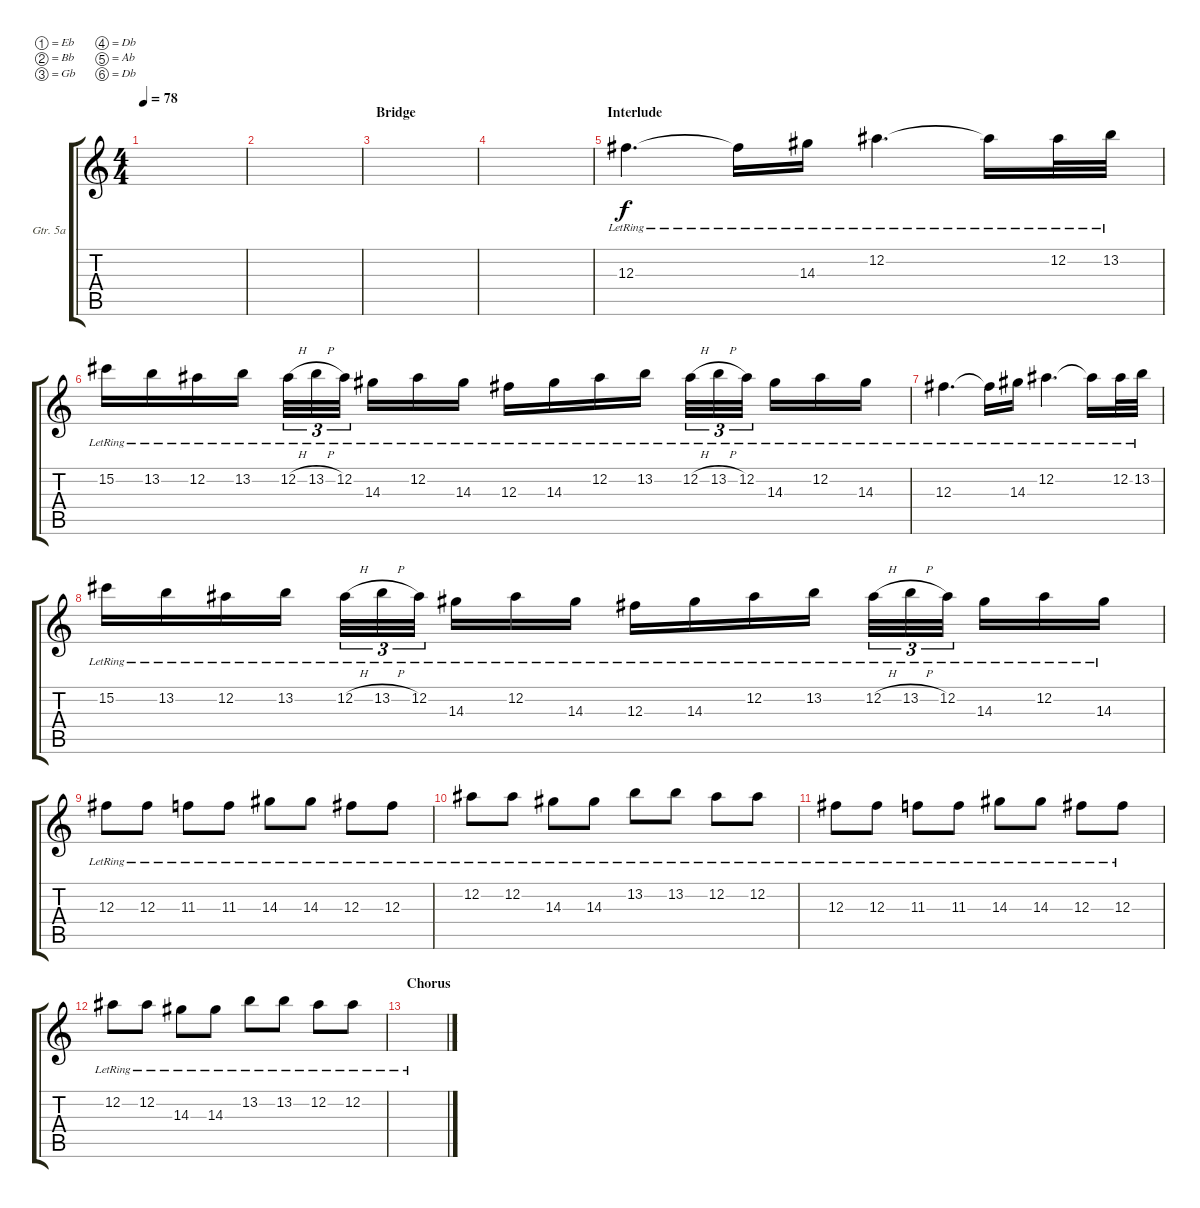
\defaultSystemsLayout 4
\bracketExtendMode groupsimilarinstruments
\firstSystemTrackNameOrientation horizontal
\otherSystemsTrackNameOrientation horizontal
\track ("Electric Guitar" "Gtr. 5a") {instrument electricguitarclean}
\staff {score tabs}
\tuning (Eb4 Bb3 Gb3 Db3 Ab2 Db2)
\ts (4 4)
\tempo 78
\clef g2
\ks c
|
|
\section ("" "Bridge")
|
|
\section ("" "Interlude")
12.3{lr}.4{d} 12.3{lr t}.16 14.3{lr}.16 12.2{lr}.4{d} 12.2{lr t}.16 12.2{lr}.32 13.2{lr}.32 |
15.2{lr}.16 13.2{lr}.16 12.2{lr}.16 13.2{lr}.16 12.2{h lr}.32{tu (3 2)} 13.2{h lr}.32{tu (3 2)} 12.2{lr}.32{tu (3 2)} 14.3{lr}.16 12.2{lr}.16 14.3{lr}.16 12.3{lr}.16 14.3{lr}.16 12.2{lr}.16 13.2{lr}.16 12.2{h lr}.32{tu (3 2)} 13.2{h lr}.32{tu (3 2)} 12.2{lr}.32{tu (3 2)} 14.3{lr}.16 12.2{lr}.16 14.3{lr}.16 |
12.3{lr}.4{d} 12.3{lr t}.16 14.3{lr}.16 12.2{lr}.4{d} 12.2{lr t}.16 12.2{lr}.32 13.2{lr}.32 |
15.2{lr}.16 13.2{lr}.16 12.2{lr}.16 13.2{lr}.16 12.2{h lr}.32{tu (3 2)} 13.2{h lr}.32{tu (3 2)} 12.2{lr}.32{tu (3 2)} 14.3{lr}.16 12.2{lr}.16 14.3{lr}.16 12.3{lr}.16 14.3{lr}.16 12.2{lr}.16 13.2{lr}.16 12.2{h lr}.32{tu (3 2)} 13.2{h lr}.32{tu (3 2)} 12.2{lr}.32{tu (3 2)} 14.3{lr}.16 12.2{lr}.16 14.3{lr}.16 |
12.3{lr}.8 12.3{lr}.8 11.3{lr}.8 11.3{lr}.8 14.3{lr}.8 14.3{lr}.8 12.3{lr}.8 12.3{lr}.8 |
12.2{lr}.8 12.2{lr}.8 14.3{lr}.8 14.3{lr}.8 13.2{lr}.8 13.2{lr}.8 12.2{lr}.8 12.2{lr}.8 |
12.3{lr}.8 12.3{lr}.8 11.3{lr}.8 11.3{lr}.8 14.3{lr}.8 14.3{lr}.8 12.3{lr}.8 12.3{lr}.8 |
12.2{lr}.8 12.2{lr}.8 14.3{lr}.8 14.3{lr}.8 13.2{lr}.8 13.2{lr}.8 12.2{lr}.8 12.2{lr}.8 |
\section ("" "Chorus")
